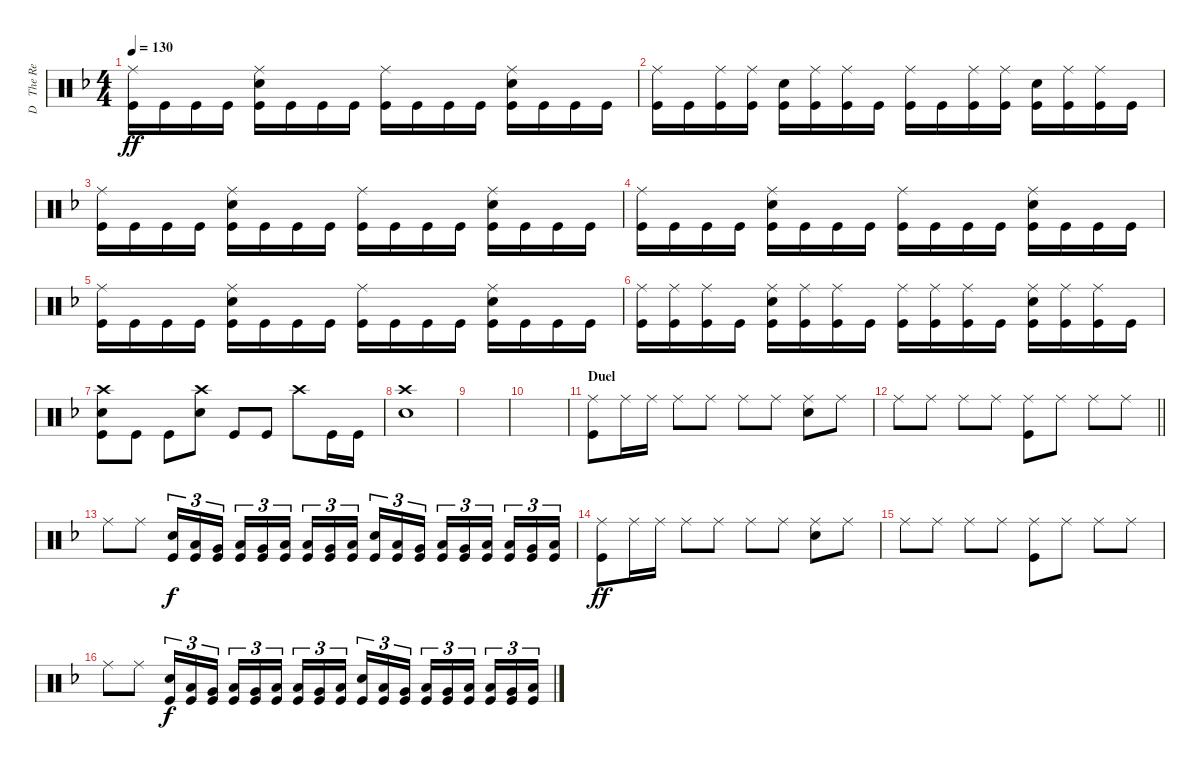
\track ("D   The Rev" "D   The Re") {instrument percussion}
\staff {score}
\articulation defaults
\ts (4 4)
\tempo 130
\clef neutral
\ks dminor
("Ride (middle)" "Kick (hit)").16{dy ff} "Kick (hit)".16 "Kick (hit)".16 "Kick (hit)".16 ("Snare (hit) 2" "Ride (middle)" "Kick (hit)").16 "Kick (hit)".16 "Kick (hit)".16 "Kick (hit)".16 ("Ride (middle)" "Kick (hit)").16 "Kick (hit)".16 "Kick (hit)".16 "Kick (hit)".16 ("Snare (hit) 2" "Ride (middle)" "Kick (hit)").16 "Kick (hit)".16 "Kick (hit)".16 "Kick (hit)".16 |
("Ride (middle)" "Kick (hit)").16 "Kick (hit)".16 ("Ride (middle)" "Kick (hit)").16 ("Ride (middle)" "Kick (hit)").16 ("Snare (hit) 2" "Kick (hit)").16 ("Ride (middle)" "Kick (hit)").16 ("Ride (middle)" "Kick (hit)").16 "Kick (hit)".16 ("Ride (middle)" "Kick (hit)").16 "Kick (hit)".16 ("Ride (middle)" "Kick (hit)").16 ("Ride (middle)" "Kick (hit)").16 ("Snare (hit) 2" "Kick (hit)").16 ("Ride (middle)" "Kick (hit)").16 ("Ride (middle)" "Kick (hit)").16 "Kick (hit)".16 |
("Ride (middle)" "Kick (hit)").16 "Kick (hit)".16 "Kick (hit)".16 "Kick (hit)".16 ("Snare (hit) 2" "Ride (middle)" "Kick (hit)").16 "Kick (hit)".16 "Kick (hit)".16 "Kick (hit)".16 ("Ride (middle)" "Kick (hit)").16 "Kick (hit)".16 "Kick (hit)".16 "Kick (hit)".16 ("Snare (hit) 2" "Ride (middle)" "Kick (hit)").16 "Kick (hit)".16 "Kick (hit)".16 "Kick (hit)".16 |
("Ride (middle)" "Kick (hit)").16 "Kick (hit)".16 "Kick (hit)".16 "Kick (hit)".16 ("Snare (hit) 2" "Ride (middle)" "Kick (hit)").16 "Kick (hit)".16 "Kick (hit)".16 "Kick (hit)".16 ("Ride (middle)" "Kick (hit)").16 "Kick (hit)".16 "Kick (hit)".16 "Kick (hit)".16 ("Snare (hit) 2" "Ride (middle)" "Kick (hit)").16 "Kick (hit)".16 "Kick (hit)".16 "Kick (hit)".16 |
("Ride (middle)" "Kick (hit)").16 "Kick (hit)".16 "Kick (hit)".16 "Kick (hit)".16 ("Snare (hit) 2" "Ride (middle)" "Kick (hit)").16 "Kick (hit)".16 "Kick (hit)".16 "Kick (hit)".16 ("Ride (middle)" "Kick (hit)").16 "Kick (hit)".16 "Kick (hit)".16 "Kick (hit)".16 ("Snare (hit) 2" "Ride (middle)" "Kick (hit)").16 "Kick (hit)".16 "Kick (hit)".16 "Kick (hit)".16 |
("Ride (middle)" "Kick (hit)").16 ("Ride (middle)" "Kick (hit)").16 ("Ride (middle)" "Kick (hit)").16 "Kick (hit)".16 ("Snare (hit) 2" "Ride (middle)" "Kick (hit)").16 ("Ride (middle)" "Kick (hit)").16 ("Ride (middle)" "Kick (hit)").16 "Kick (hit)".16 ("Ride (middle)" "Kick (hit)").16 ("Ride (middle)" "Kick (hit)").16 ("Ride (middle)" "Kick (hit)").16 "Kick (hit)".16 ("Snare (hit) 2" "Ride (middle)" "Kick (hit)").16 ("Ride (middle)" "Kick (hit)").16 ("Ride (middle)" "Kick (hit)").16 "Kick (hit)".16 |
("Snare (hit) 2" "Kick (hit)" "Crash high (hit)").8 "Kick (hit)".8 "Kick (hit)".8 ("Snare (hit) 2" "Crash high (hit)").8 "Kick (hit)".8 "Kick (hit)".8 "Crash high (hit)".8 "Kick (hit)".16 "Kick (hit)".16 |
("Snare (hit) 2" "Crash high (hit)").1 |
|
|
\section ("" "Duel")
("Ride (middle)" "Kick (hit)").8 "Ride (middle)".16 "Ride (middle)".16 "Ride (middle)".8 "Ride (middle)".8 "Ride (middle)".8 "Ride (middle)".8 ("Ride (middle)" "Snare (hit) 2").8 "Ride (middle)".8 |
\barLineRight lightlight "Ride (middle)".8 "Ride (middle)".8 "Ride (middle)".8 "Ride (middle)".8
("Ride (middle)" "Kick (hit)").8 "Ride (middle)".8 "Ride (middle)".8 "Ride (middle)".8 |
"Ride (middle)".8 "Ride (middle)".8 ("Snare (hit) 2" "Kick (hit)").16{tu (3 2) dy f} ("Low Tom (hit)" "Kick (hit)").16{tu (3 2)} ("Very Low Tom (hit)" "Kick (hit)").16{tu (3 2) beam splitsecondary} ("Low Tom (hit)" "Kick (hit)").16{tu (3 2)} ("Very Low Tom (hit)" "Kick (hit)").16{tu (3 2)} ("Low Floor Tom (hit)" "Kick (hit)").16{tu (3 2)} ("Low Tom (hit)" "Kick (hit)").16{tu (3 2)} ("Very Low Tom (hit)" "Kick (hit)").16{tu (3 2)} ("Low Floor Tom (hit)" "Kick (hit)").16{tu (3 2) beam splitsecondary} ("Snare (hit) 2" "Kick (hit)").16{tu (3 2)} ("Low Tom (hit)" "Kick (hit)").16{tu (3 2)} ("Very Low Tom (hit)" "Kick (hit)").16{tu (3 2)} ("Low Tom (hit)" "Kick (hit)").16{tu (3 2)} ("Very Low Tom (hit)" "Kick (hit)").16{tu (3 2)} ("Low Floor Tom (hit)" "Kick (hit)").16{tu (3 2) beam splitsecondary} ("Low Tom (hit)" "Kick (hit)").16{tu (3 2)} ("Very Low Tom (hit)" "Kick (hit)").16{tu (3 2)} ("Low Floor Tom (hit)" "Kick (hit)").16{tu (3 2)} |
("Ride (middle)" "Kick (hit)").8{dy ff} "Ride (middle)".16 "Ride (middle)".16 "Ride (middle)".8 "Ride (middle)".8 "Ride (middle)".8 "Ride (middle)".8 ("Ride (middle)" "Snare (hit) 2").8 "Ride (middle)".8 |
"Ride (middle)".8 "Ride (middle)".8 "Ride (middle)".8 "Ride (middle)".8 ("Ride (middle)" "Kick (hit)").8 "Ride (middle)".8 "Ride (middle)".8 "Ride (middle)".8 |
"Ride (middle)".8 "Ride (middle)".8 ("Snare (hit) 2" "Kick (hit)").16{tu (3 2) dy f} ("Low Tom (hit)" "Kick (hit)").16{tu (3 2)} ("Very Low Tom (hit)" "Kick (hit)").16{tu (3 2) beam splitsecondary} ("Low Tom (hit)" "Kick (hit)").16{tu (3 2)} ("Very Low Tom (hit)" "Kick (hit)").16{tu (3 2)} ("Low Floor Tom (hit)" "Kick (hit)").16{tu (3 2)} ("Low Tom (hit)" "Kick (hit)").16{tu (3 2)} ("Very Low Tom (hit)" "Kick (hit)").16{tu (3 2)} ("Low Floor Tom (hit)" "Kick (hit)").16{tu (3 2) beam splitsecondary} ("Snare (hit) 2" "Kick (hit)").16{tu (3 2)} ("Low Tom (hit)" "Kick (hit)").16{tu (3 2)} ("Very Low Tom (hit)" "Kick (hit)").16{tu (3 2)} ("Low Tom (hit)" "Kick (hit)").16{tu (3 2)} ("Very Low Tom (hit)" "Kick (hit)").16{tu (3 2)} ("Low Floor Tom (hit)" "Kick (hit)").16{tu (3 2) beam splitsecondary} ("Low Tom (hit)" "Kick (hit)").16{tu (3 2)} ("Very Low Tom (hit)" "Kick (hit)").16{tu (3 2)} ("Low Floor Tom (hit)" "Kick (hit)").16{tu (3 2)}
